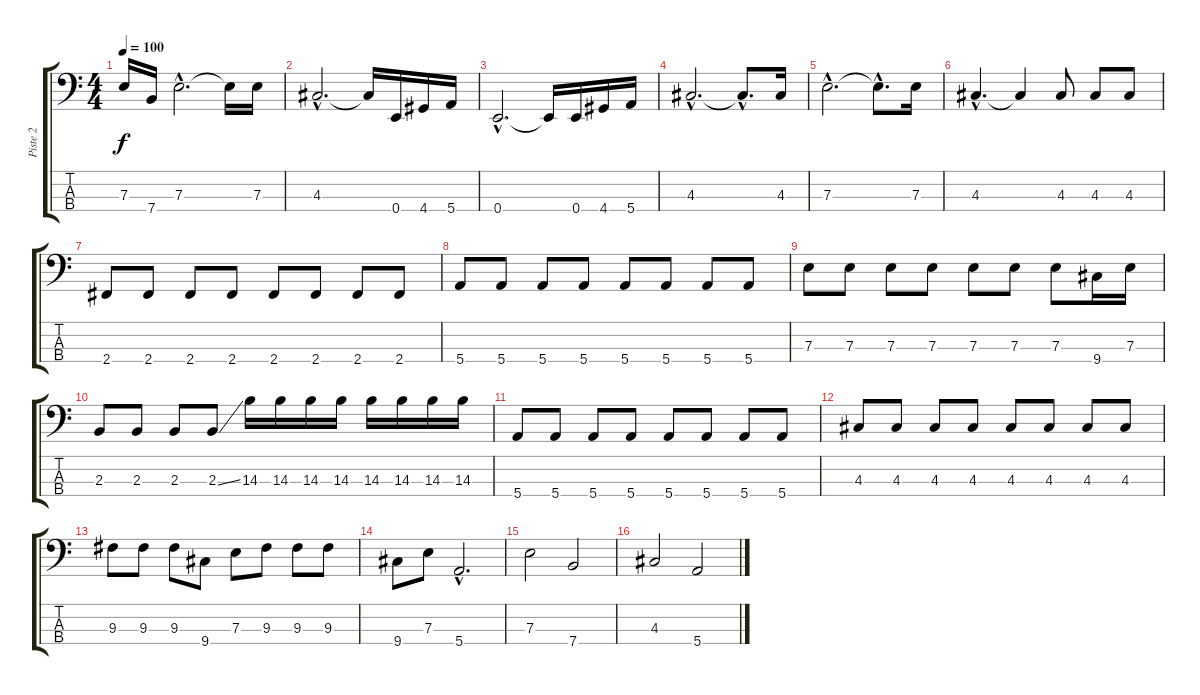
\track ("Piste 2" "Piste 2") {instrument acousticguitarnylon}
\staff {score tabs}
\tuning (G2 D2 A1 E1) {hide}
\ts (4 4)
\tempo 100
\clef f4
\ks c
7.3.16{dy f} 7.4.16 7.3{hac}.2{d} 7.3{t}.16 7.3.16 |
4.3{hac}.2{d} 4.3{t}.16 0.4.16 4.4.16 5.4.16 |
0.4{hac}.2{d} 0.4{t}.16 0.4.16 4.4.16 5.4.16 |
4.3{hac}.2{d} 4.3{hac t}.8{d} 4.3.16 |
7.3{hac}.2{d} 7.3{hac t}.8{d} 7.3.16 |
4.3{hac}.4{d} 4.3{t}.4 4.3.8 4.3.8 4.3.8 |
2.4.8 2.4.8 2.4.8 2.4.8 2.4.8 2.4.8 2.4.8 2.4.8 |
5.4.8 5.4.8 5.4.8 5.4.8 5.4.8 5.4.8 5.4.8 5.4.8 |
7.3.8 7.3.8 7.3.8 7.3.8 7.3.8 7.3.8 7.3.8 9.4.16 7.3.16 |
2.3.8 2.3.8 2.3.8 2.3{ss}.8 14.3.16 14.3.16 14.3.16 14.3.16 14.3.16 14.3.16 14.3.16 14.3.16 |
5.4.8 5.4.8 5.4.8 5.4.8 5.4.8 5.4.8 5.4.8 5.4.8 |
4.3.8 4.3.8 4.3.8 4.3.8 4.3.8 4.3.8 4.3.8 4.3.8 |
9.3.8 9.3.8 9.3.8 9.4.8 7.3.8 9.3.8 9.3.8 9.3.8 |
9.4.8 7.3.8 5.4{hac}.2{d} |
7.3.2 7.4.2 |
4.3.2 5.4.2
